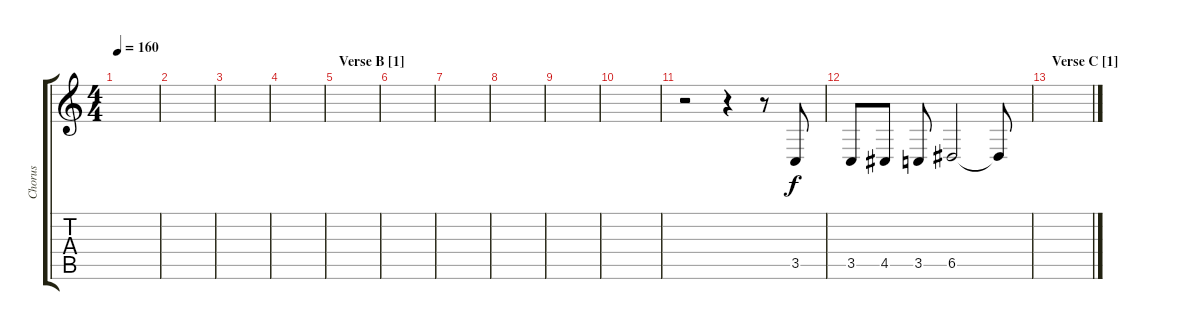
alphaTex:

\track ("Chorus" "Chorus") {instrument trumpet}
\staff {score tabs}
\tuning (E4 B3 G3 D3 A2 E2) {hide}
\ts (4 4)
\tempo 160
\clef g2
\ks c
|
|
|
|
\section ("" "Verse B [1]")
|
|
|
|
|
|
r.2 r.4 r.8 3.5.8 |
3.5.8 4.5.8 3.5.8 6.5.2 6.5{t}.8 |
\section ("" "Verse C [1]")
